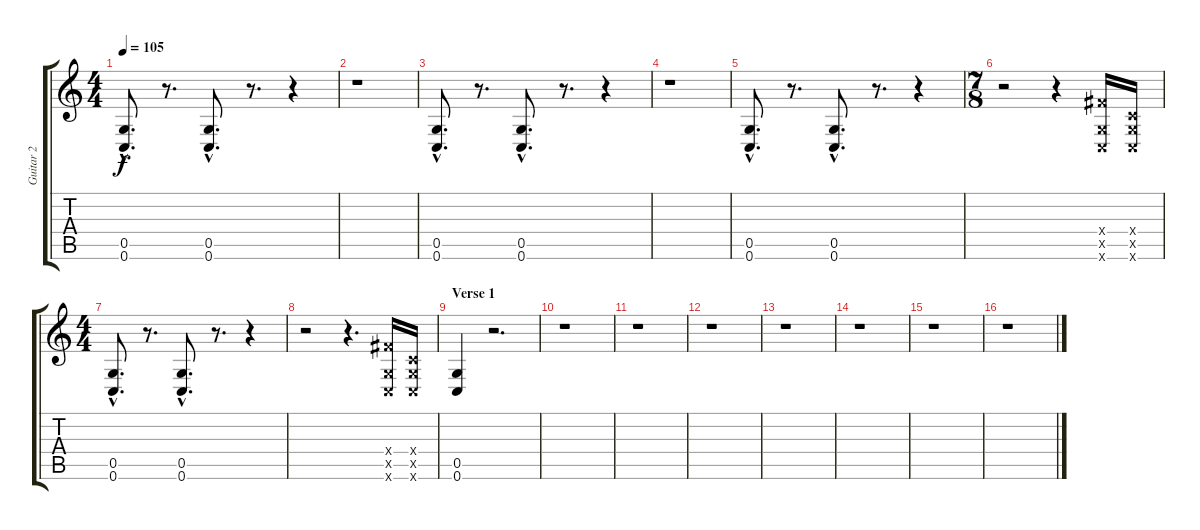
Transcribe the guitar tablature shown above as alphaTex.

\track ("Guitar 2" "Guitar 2") {instrument distortionguitar}
\staff {score tabs}
\tuning (D4 A3 F3 C3 G2 C2) {hide}
\ts (4 4)
\tempo 105
\clef g2
\ks c
(0.5{hac} 0.6{hac}).8{d dy f instrument distortionguitar} r.8{d} (0.5{hac} 0.6{hac}).8{d} r.8{d} r.4 |
r.1 |
(0.5{hac} 0.6{hac}).8{d} r.8{d} (0.5{hac} 0.6{hac}).8{d} r.8{d} r.4 |
r.1 |
(0.5{hac} 0.6{hac}).8{d} r.8{d} (0.5{hac} 0.6{hac}).8{d} r.8{d} r.4 |
\ts (7 8)
r.2 r.4 (6.4{x} 0.5{x} 0.6{x}).16 (0.4{x} 0.5{x} 0.6{x}).16 |
\ts (4 4)
(0.5{hac} 0.6{hac}).8{d} r.8{d} (0.5{hac} 0.6{hac}).8{d} r.8{d} r.4 |
r.2 r.4{d} (6.4{x} 0.5{x} 0.6{x}).16 (0.4{x} 0.5{x} 0.6{x}).16 |
\section ("" "Verse 1")
(0.5 0.6).4 r.2{d} |
r.1 |
r.1 |
r.1 |
r.1 |
r.1 |
r.1 |
r.1
